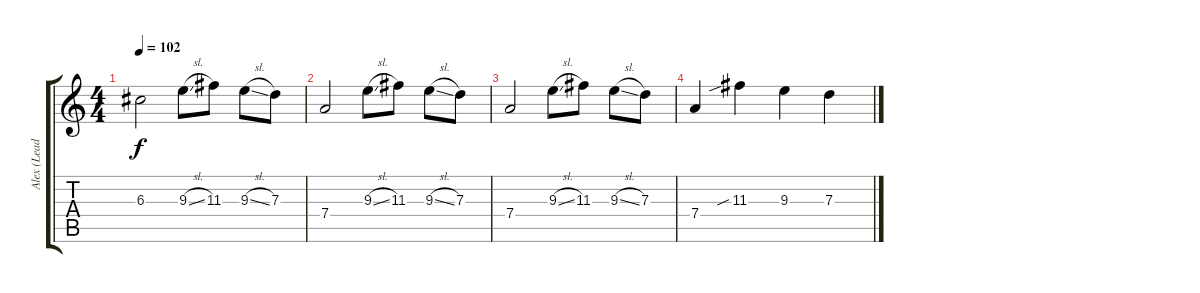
\track ("Alex (Lead)" "Alex (Lead") {instrument overdrivenguitar}
\staff {score tabs}
\tuning (E4 B3 G3 D3 A2 D2) {hide}
\ts (4 4)
\tempo 102
\clef g2
\ks c
6.3.2{dy f} 9.3{sl}.8 11.3.8 9.3{sl}.8 7.3.8 |
7.4.2 9.3{sl}.8 11.3.8 9.3{sl}.8 7.3.8 |
7.4.2 9.3{sl}.8 11.3.8 9.3{sl}.8 7.3.8 |
7.4.4 11.3{sib}.4 9.3.4 7.3.4
